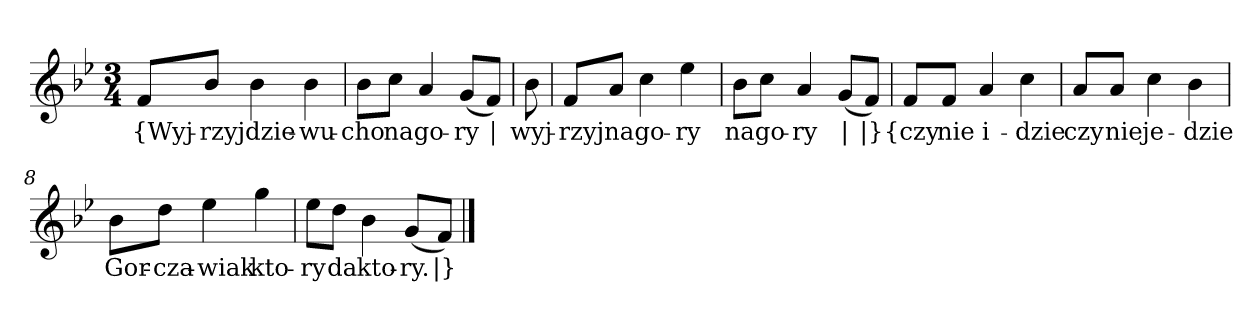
**kern	**text
*part1	*part1
*staff1	*staff1
*clefG2	*
*k[b-e-]	*
*B-:	*
*M3/4	*
=	=
8f/L	{Wyj-
8b-/J	-rzyj
4b-	dzie-
4b-	-wu-
=2	=2
8b-\L	-cho
8cc\J	na
4a	go-
(8g/L	-ry
8f/J)	|
=3y	=3y
8b-	wyj-
=4	=4
8f/L	-rzyj
8a/J	na
4cc	go-
4ee-	-ry
=5	=5
8b-\L	na
8cc\J	go-
4a	-ry
(8g/L	|
8f/J)	|}
=6y	=6y
8f/L	{czy
8f/J	nie
4a	i-
4cc	-dzie
=7	=7
8a/L	czy
8a/J	nie
4cc	je-
4b-	-dzie
=8	=8
8b-\L	Gor-
8dd\J	-cza-
4ee-	-wiak
4gg	kto-
=9	=9
8ee-\L	-ry
8dd\J	da
4b-	kto-
(8g/L	-ry.
8f/J)	|}
==	==
*-	*-
